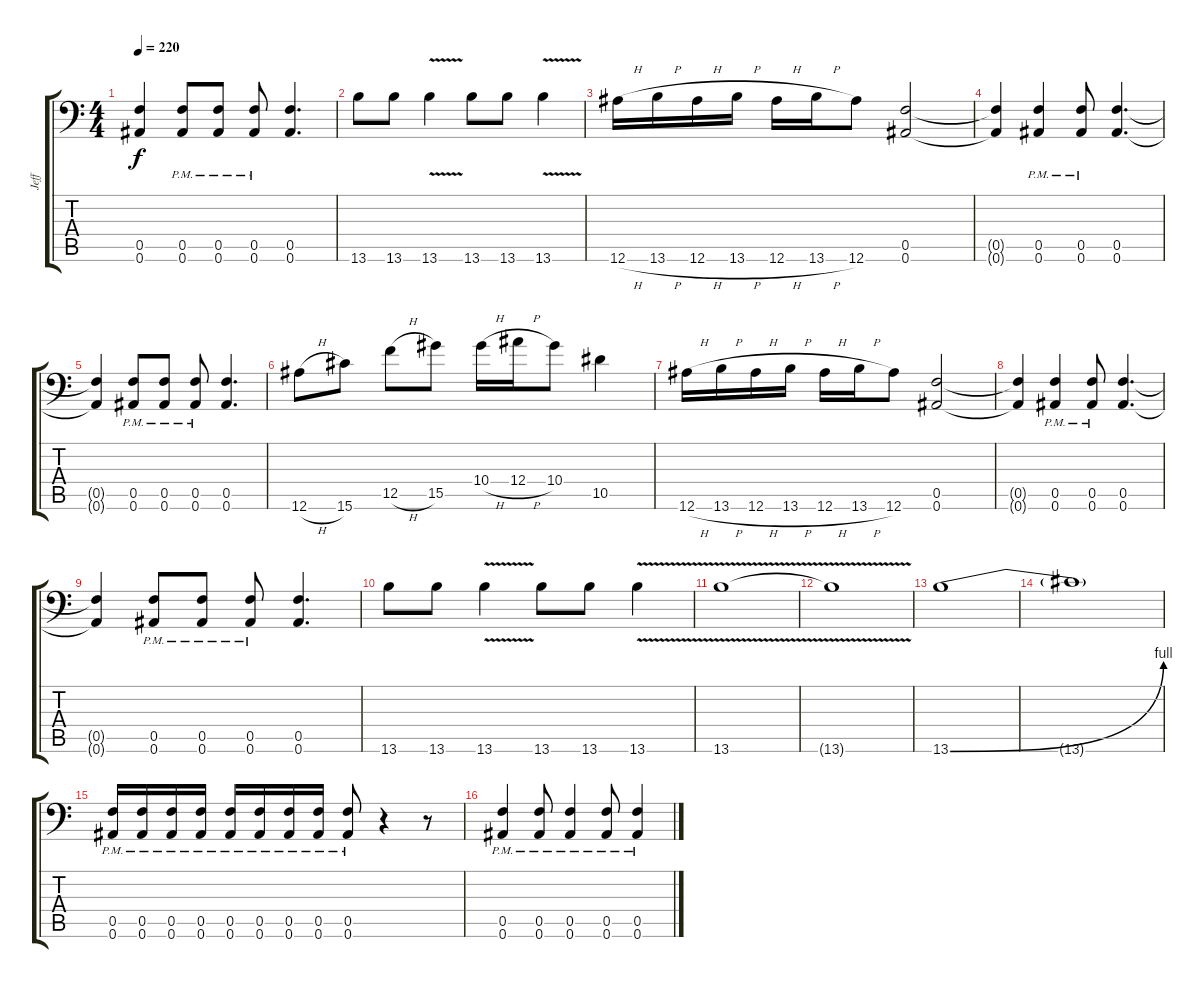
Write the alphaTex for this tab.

\track ("Jeff" "Jeff") {instrument distortionguitar}
\staff {score tabs}
\tuning (C4 G3 Eb3 Bb2 F2 Bb1) {hide}
\ts (4 4)
\tempo 220
\clef f4
\ks c
(0.5{t} 0.6{t}).4{dy f} (0.5{pm} 0.6{pm}).8 (0.5{pm} 0.6{pm}).8 (0.5{pm} 0.6{pm}).8 (0.5 0.6).4{d} |
13.6.8 13.6.8 13.6{v}.4 13.6.8 13.6.8 13.6{v}.4 |
12.6{h}.16 13.6{h}.16 12.6{h}.16 13.6{h}.16 12.6{h}.16 13.6{h}.16 12.6.8 (0.5 0.6).2 |
(0.5{t} 0.6{t}).4 (0.5{pm} 0.6{pm}).4 (0.5{pm} 0.6{pm}).8 (0.5 0.6).4{d} |
(0.5{t} 0.6{t}).4 (0.5{pm} 0.6{pm}).8 (0.5{pm} 0.6{pm}).8 (0.5{pm} 0.6{pm}).8 (0.5 0.6).4{d} |
12.6{h}.8 15.6.8 12.5{h}.8 15.5.8 10.4{h}.16 12.4{h}.16 10.4.8 10.5.4 |
12.6{h}.16 13.6{h}.16 12.6{h}.16 13.6{h}.16 12.6{h}.16 13.6{h}.16 12.6.8 (0.5 0.6).2 |
(0.5{t} 0.6{t}).4 (0.5{pm} 0.6{pm}).4 (0.5{pm} 0.6{pm}).8 (0.5 0.6).4{d} |
(0.5{t} 0.6{t}).4 (0.5{pm} 0.6{pm}).8 (0.5{pm} 0.6{pm}).8 (0.5{pm} 0.6{pm}).8 (0.5 0.6).4{d} |
13.6.8 13.6.8 13.6{v}.4 13.6.8 13.6.8 13.6{v}.4 |
13.6{v}.1 |
13.6{t}.1 |
13.6{be (bend 0 0 60 4)}.1 |
13.6{t}.1 |
(0.5{pm} 0.6{pm}).16 (0.5{pm} 0.6{pm}).16 (0.5{pm} 0.6{pm}).16 (0.5{pm} 0.6{pm}).16 (0.5{pm} 0.6{pm}).16 (0.5{pm} 0.6{pm}).16 (0.5{pm} 0.6{pm}).16 (0.5{pm} 0.6{pm}).16 (0.5{pm} 0.6{pm}).8 r.4 r.8 |
(0.5{pm} 0.6{pm}).4 (0.5{pm} 0.6{pm}).8 (0.5{pm} 0.6{pm}).4 (0.5{pm} 0.6{pm}).8 (0.5{pm} 0.6{pm}).4
